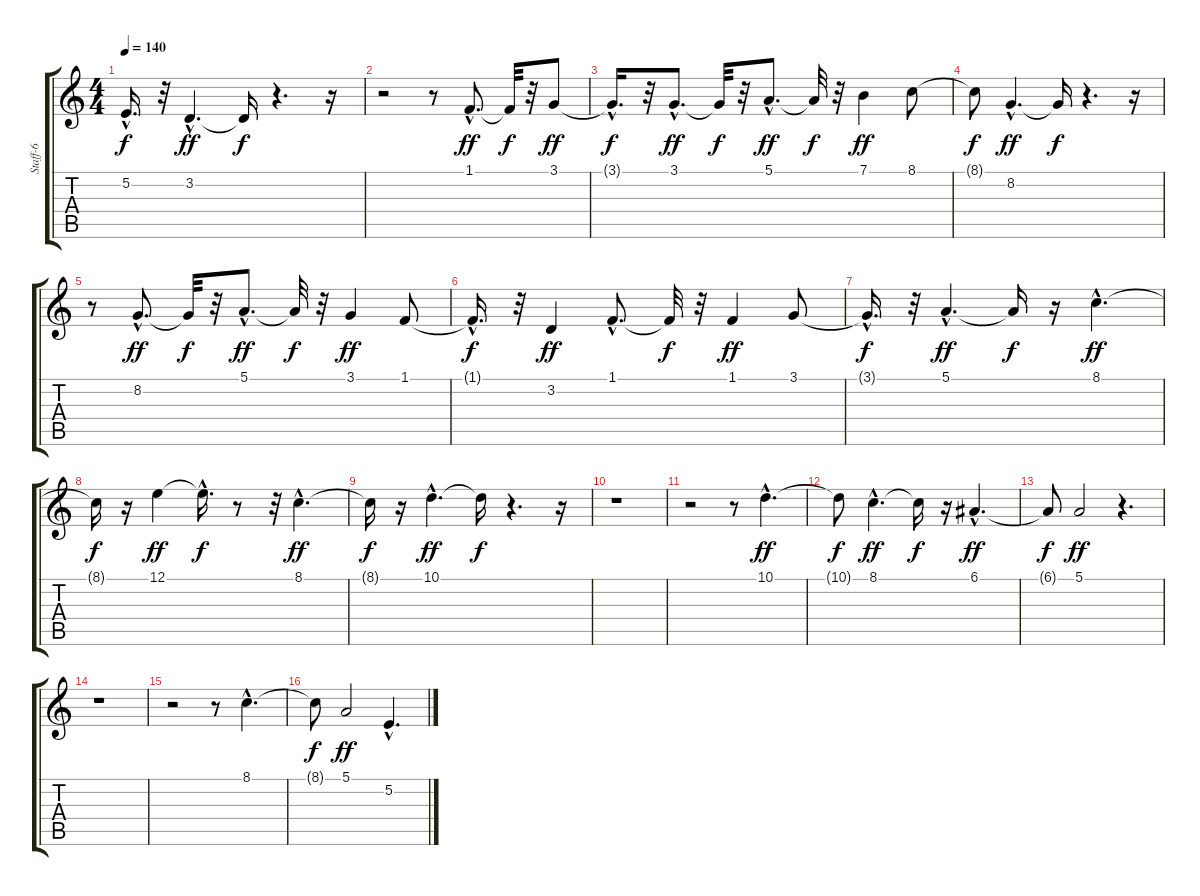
\track ("Staff-6" "Staff-6") {instrument flute}
\staff {score tabs}
\tuning (E4 B3 G3 D3 A2 E2) {hide}
\ts (4 4)
\tempo 140
\clef g2
\ks c
5.2{hac t}.16{d dy f} r.32 3.2{hac}.4{d dy ff} 3.2{t}.16{dy f} r.4{d} r.16 |
r.2 r.8 1.1{hac}.8{d dy ff} 1.1{t}.32{dy f} r.32 3.1.8{dy ff} |
3.1{hac t}.16{d dy f} r.32 3.1{hac}.8{d dy ff} 3.1{t}.32{dy f} r.32 5.1{hac}.8{d dy ff} 5.1{t}.32{dy f} r.32 7.1.4{dy ff} 8.1.8 |
8.1{t}.8{dy f} 8.2{hac}.4{d dy ff} 8.2{t}.16{dy f} r.4{d} r.16 |
r.8 8.2{hac}.8{d dy ff} 8.2{t}.32{dy f} r.32 5.1{hac}.8{d dy ff} 5.1{t}.32{dy f} r.32 3.1.4{dy ff} 1.1.8 |
1.1{hac t}.16{d dy f} r.32 3.2.4{dy ff} 1.1{hac}.8{d} 1.1{t}.32{dy f} r.32 1.1.4{dy ff} 3.1.8 |
3.1{hac t}.16{d dy f} r.32 5.1{hac}.4{d dy ff} 5.1{t}.16{dy f} r.16 8.1{hac}.4{d dy ff} |
8.1{t}.16{dy f} r.16 12.1.4{dy ff} 12.1{hac t}.16{d dy f} r.8 r.32 8.1{hac}.4{d dy ff} |
8.1{t}.16{dy f} r.16 10.1{hac}.4{d dy ff} 10.1{t}.16{dy f} r.4{d} r.16 |
r.1 |
r.2 r.8 10.1{hac}.4{d dy ff} |
10.1{t}.8{dy f} 8.1{hac}.4{d dy ff} 8.1{t}.16{dy f} r.16 6.1{hac}.4{d dy ff} |
6.1{t}.8{dy f} 5.1.2{dy ff} r.4{d} |
r.1 |
r.2 r.8 8.1{hac}.4{d} |
8.1{t}.8{dy f} 5.1.2{dy ff} 5.2{hac}.4{d}
